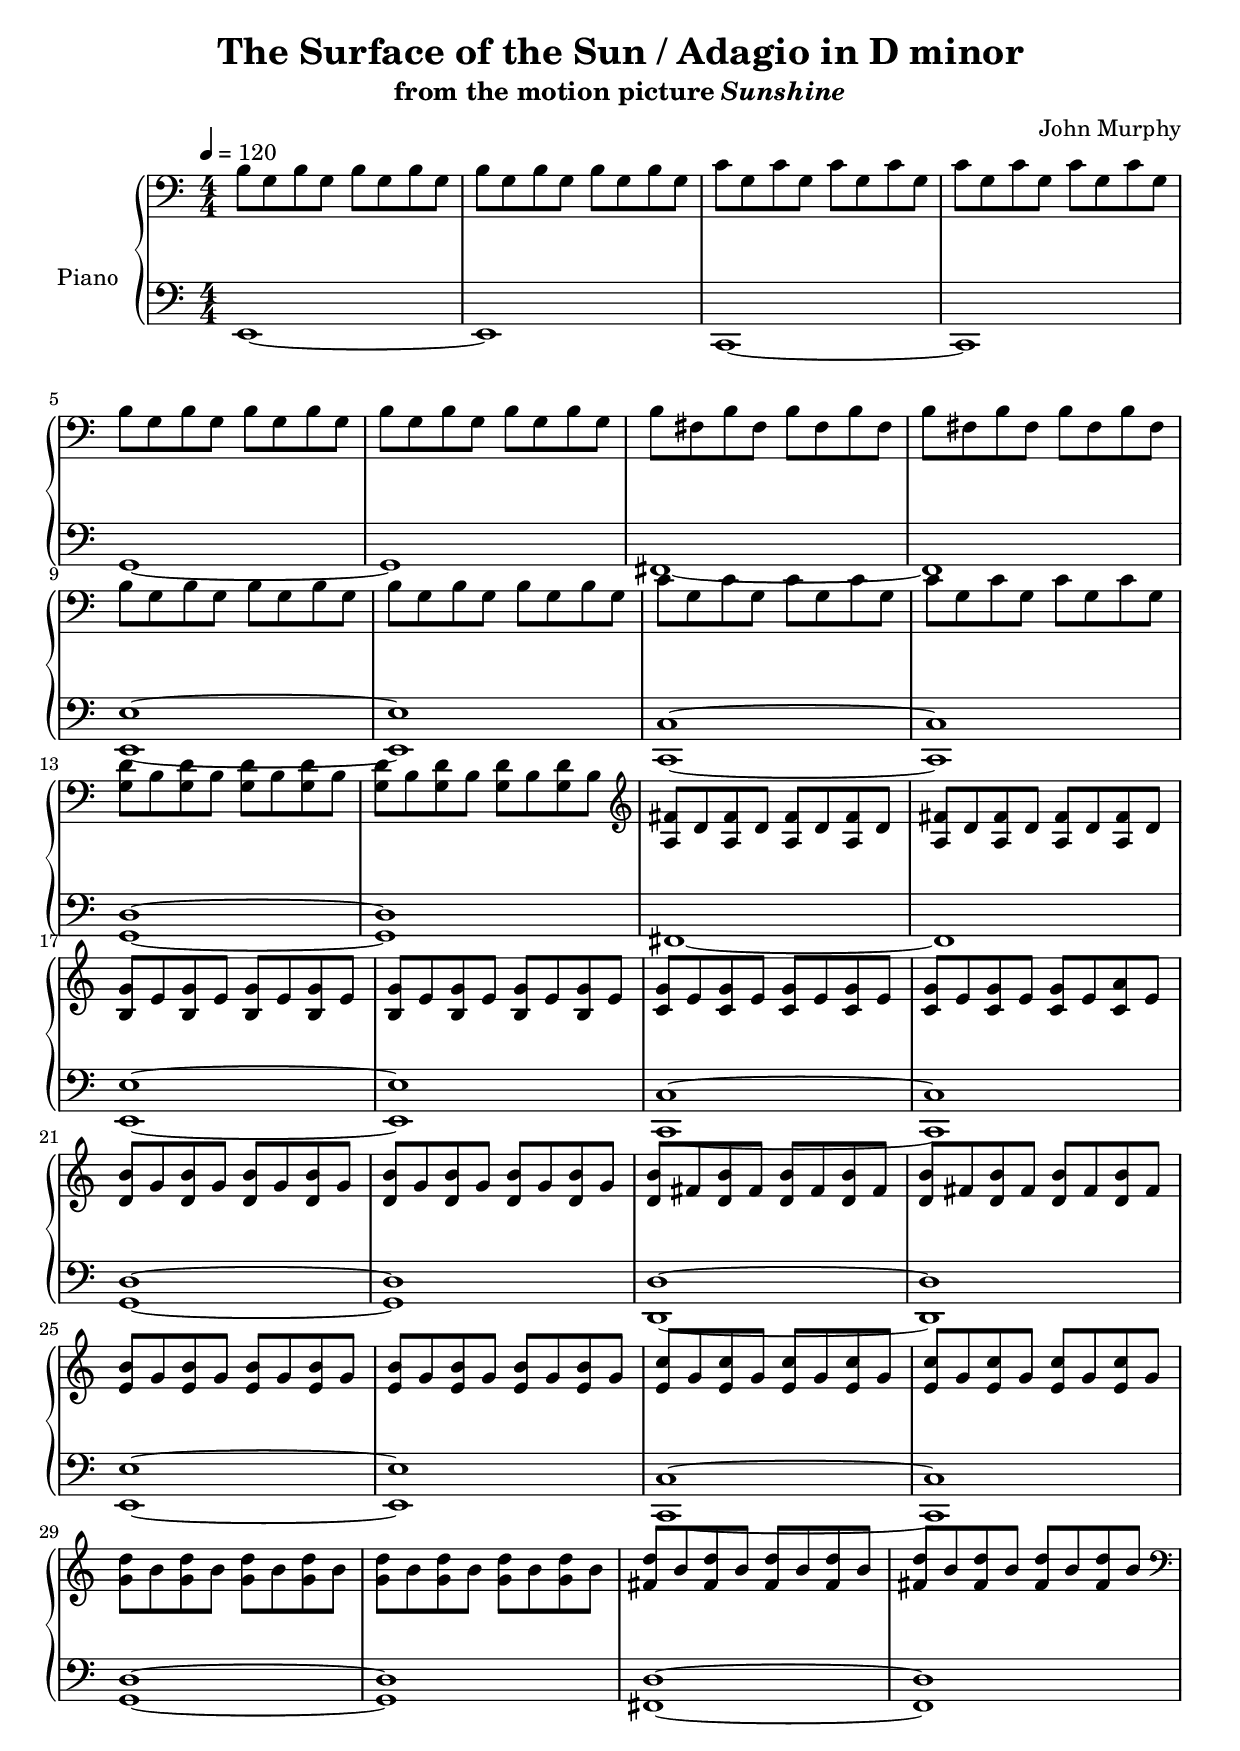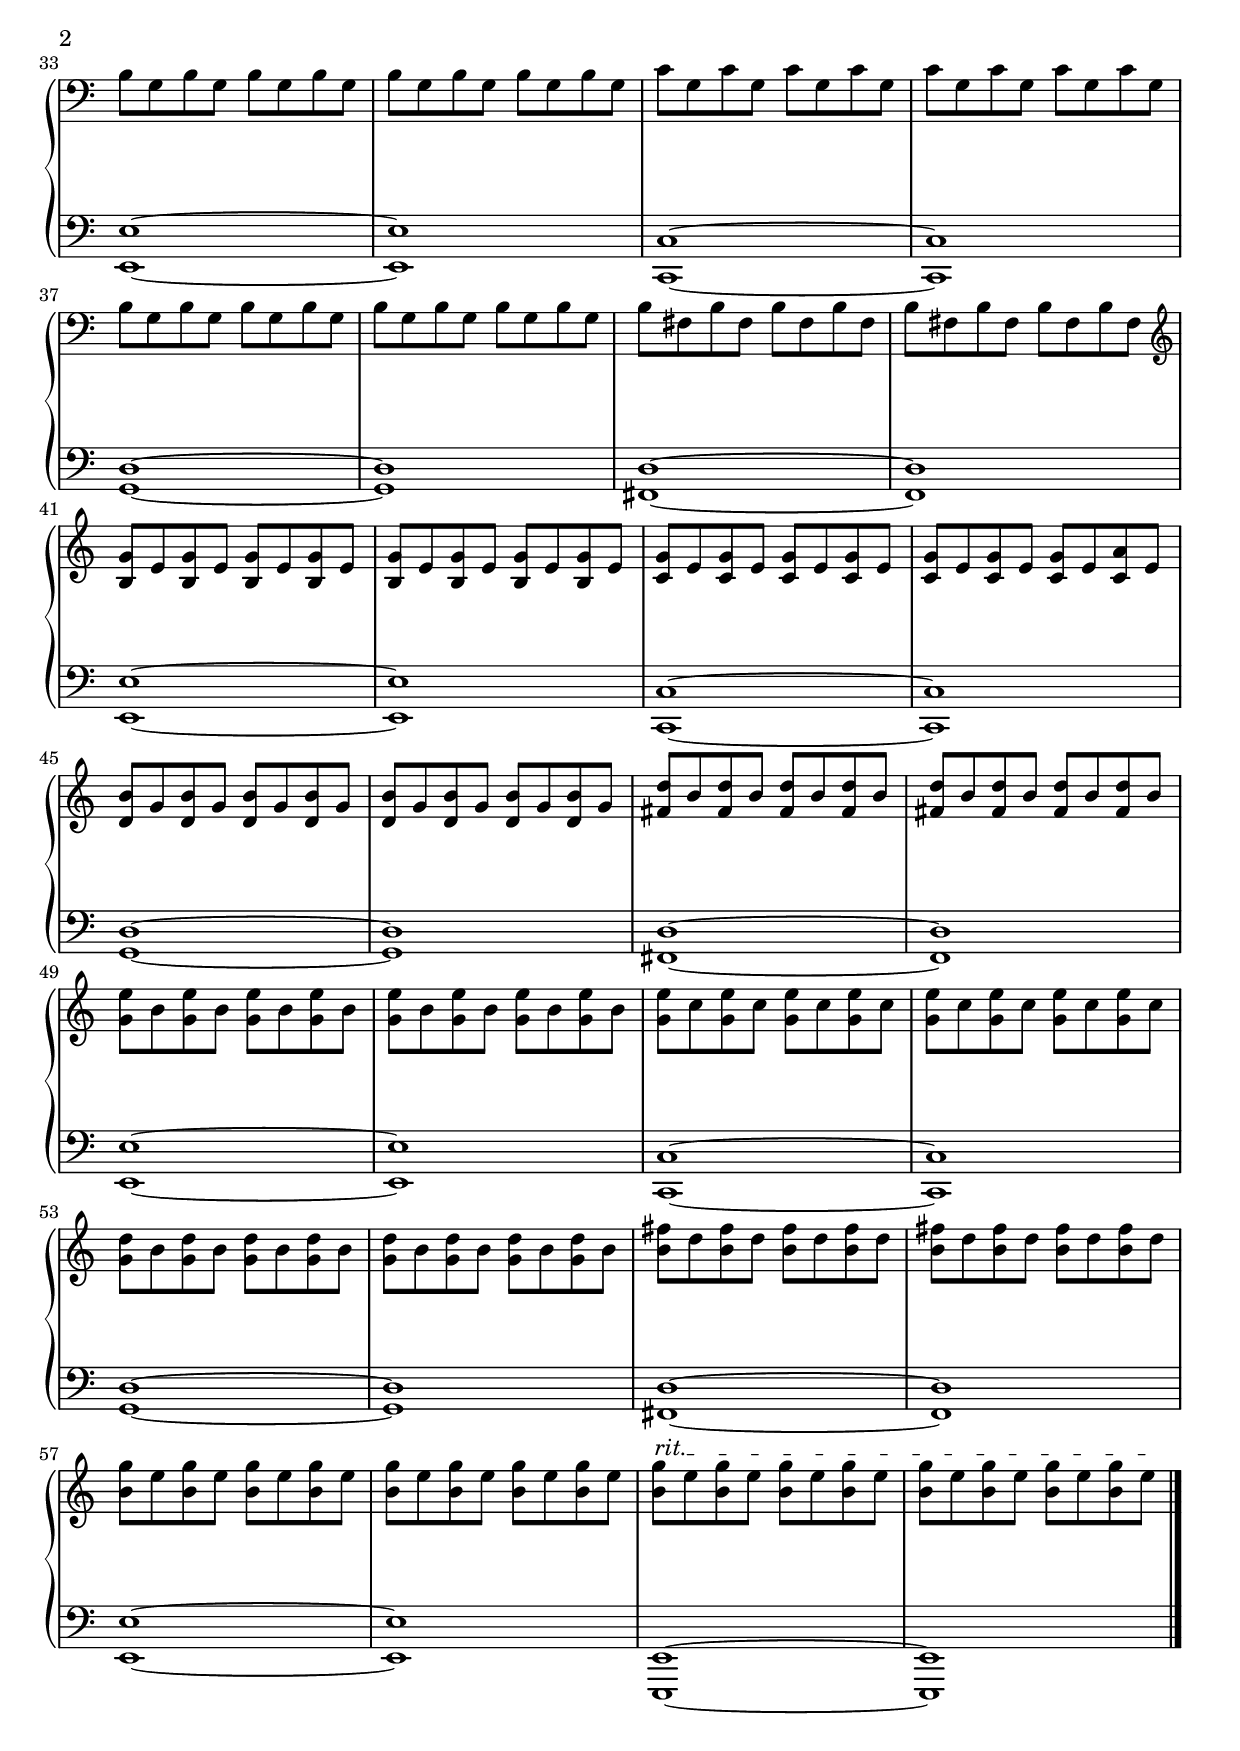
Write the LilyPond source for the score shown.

\version "2.12.2"

\header {
  title = "The Surface of the Sun / Adagio in D minor"
  subtitle = \markup { "from the motion picture" \italic "Sunshine" }
  composer = "John Murphy"
}

global = {
  \tempo 4 = 120
  \key c \major
  \time 4/4
  \numericTimeSignature
}

upper = \relative c' {
  \clef bass
  b8 g b g b g b g
  b g b g b g b g
  c g c g c g c g
  c g c g c g c g
  \break

  b g b g b g b g
  b g b g b g b g
  b fis b fis b fis b fis
  b fis b fis b fis b fis
  \break

  b g b g b g b g
  b g b g b g b g
  c g c g c g c g
  c g c g c g c g
  \break

  <g d'> b <g d'> b <g d'> b <g d'> b
  <g d'> b <g d'> b <g d'> b <g d'> b
  \clef treble
  <a fis'> d <a fis'> d <a fis'> d <a fis'> d
  <a fis'> d <a fis'> d <a fis'> d <a fis'> d
  \break

  <b g'> e <b g'> e <b g'> e <b g'> e
  <b g'> e <b g'> e <b g'> e <b g'> e
  <c g'> e <c g'> e <c g'> e <c g'> e
  <c g'> e <c g'> e <c g'> e <c a'> e
  \break

  <d b'> g <d b'> g <d b'> g <d b'> g
  <d b'> g <d b'> g <d b'> g <d b'> g
  <d b'> fis <d b'> fis <d b'> fis <d b'> fis
  <d b'> fis <d b'> fis <d b'> fis <d b'> fis
  \break

  <e b'> g <e b'> g <e b'> g <e b'> g
  <e b'> g <e b'> g <e b'> g <e b'> g
  <e c'> g <e c'> g <e c'> g <e c'> g
  <e c'> g <e c'> g <e c'> g <e c'> g
  \break

  <g d'> b <g d'> b <g d'> b <g d'> b
  <g d'> b <g d'> b <g d'> b <g d'> b
  <fis d'> b <fis d'> b <fis d'> b <fis d'> b
  <fis d'> b <fis d'> b <fis d'> b <fis d'> b
  \clef bass
  \break

  b, g b g b g b g
  b g b g b g b g
  c g c g c g c g
  c g c g c g c g
  \break

  b g b g b g b g
  b g b g b g b g
  b fis b fis b fis b fis
  b fis b fis b fis b fis
  \clef treble
  \break

  <b g'> e <b g'> e <b g'> e <b g'> e
  <b g'> e <b g'> e <b g'> e <b g'> e
  <c g'> e <c g'> e <c g'> e <c g'> e
  <c g'> e <c g'> e <c g'> e <c a'> e
  \break

  <d b'> g <d b'> g <d b'> g <d b'> g
  <d b'> g <d b'> g <d b'> g <d b'> g
  <fis d'> b <fis d'> b <fis d'> b <fis d'> b
  <fis d'> b <fis d'> b <fis d'> b <fis d'> b
  \break

  <g e'> b <g e'> b <g e'> b <g e'> b
  <g e'> b <g e'> b <g e'> b <g e'> b
  <g e'> c <g e'> c <g e'> c <g e'> c
  <g e'> c <g e'> c <g e'> c <g e'> c
  \break

  <g d'> b <g d'> b <g d'> b <g d'> b
  <g d'> b <g d'> b <g d'> b <g d'> b
  <b fis'> d <b fis'> d <b fis'> d <b fis'> d
  <b fis'> d <b fis'> d <b fis'> d <b fis'> d
  \break

  <b g'> e <b g'> e <b g'> e <b g'> e
  <b g'> e <b g'> e <b g'> e <b g'> e
  \override TextSpanner #'(bound-details left text) = "rit."
  <b g'>^\startTextSpan e <b g'> e <b g'> e <b g'> e
  <b g'> e <b g'> e <b g'> e <b g'> e\stopTextSpan
  \bar "|."
}

lower = \relative c, {
  \clef bass
  e1~
  e
  c~
  c

  g'~
  g
  fis~
  fis

  <e e'>~
  <e e'>
  <c c'>~
  <c c'>

  <g' d'>~
  <g d'>
  fis~
  fis

  <e e'>~
  <e e'>
  <c c'>~
  <c c'>

  <g' d'>~
  <g d'>
  <d d'>~
  <d d'>

  <e e'>~
  <e e'>
  <c c'>~
  <c c'>

  <g' d'>~
  <g d'>
  <fis d'>~
  <fis d'>

  <e e'>~
  <e e'>
  <c c'>~
  <c c'>

  <g' d'>~
  <g d'>
  <fis d'>~
  <fis d'>

  <e e'>~
  <e e'>
  <c c'>~
  <c c'>

  <g' d'>~
  <g d'>
  <fis d'>~
  <fis d'>

  <e e'>~
  <e e'>
  <c c'>~
  <c c'>

  <g' d'>~
  <g d'>
  <fis d'>~
  <fis d'>

  <e e'>~
  <e e'>
  <e, e'>~
  <e e'>
}

dynamics = {
  s1*58
  s8\> s8*14 s8\!
}

pedal = {
}

\score {
  \new PianoStaff = "PianoStaff_pf" <<
    \set PianoStaff.instrumentName = #"Piano"
    \new Staff = "Staff_pfUpper" << \global \upper >>
    \new Dynamics = "Dynamics_pf" \dynamics
    \new Staff = "Staff_pfLower" << \global \lower >>
    \new Dynamics = "pedal" \pedal
  >>

  \layout {
    % define Dynamics context
    \context {
      \type "Engraver_group"
      \name Dynamics
      \alias Voice
      \consists "Output_property_engraver"
      \consists "Piano_pedal_engraver"
      \consists "Script_engraver"
      \consists "New_dynamic_engraver"
      \consists "Dynamic_align_engraver"
      \consists "Text_engraver"
      \consists "Skip_event_swallow_translator"
      \consists "Axis_group_engraver"

      pedalSustainStrings = #'("Ped." "*Ped." "*")
      pedalUnaCordaStrings = #'("una corda" "" "tre corde")
      \override DynamicLineSpanner #'Y-offset = #0
      \override TextScript #'font-shape = #'italic
      \override VerticalAxisGroup #'minimum-Y-extent = #'(-1 . 1)
    }
    % modify PianoStaff context to accept Dynamics context
    \context {
      \PianoStaff
      \accepts Dynamics
    }
  }
}

\score {
  \unfoldRepeats {
    \new PianoStaff = "PianoStaff_pf" <<
      \new Staff = "Staff_pfUpper" << \global \upper \dynamics \pedal >>
      \new Staff = "Staff_pfLower" << \global \lower \dynamics \pedal >>
    >>
  }
  \midi {
    % the following is a workaround to prevent multiple voices from being
    % lumped into the same channel, which would inhibit overlapping notes
    \context {
      \Staff \remove "Staff_performer"
    }
    \context {
      \Voice \consists "Staff_performer"
    }
  }
}
